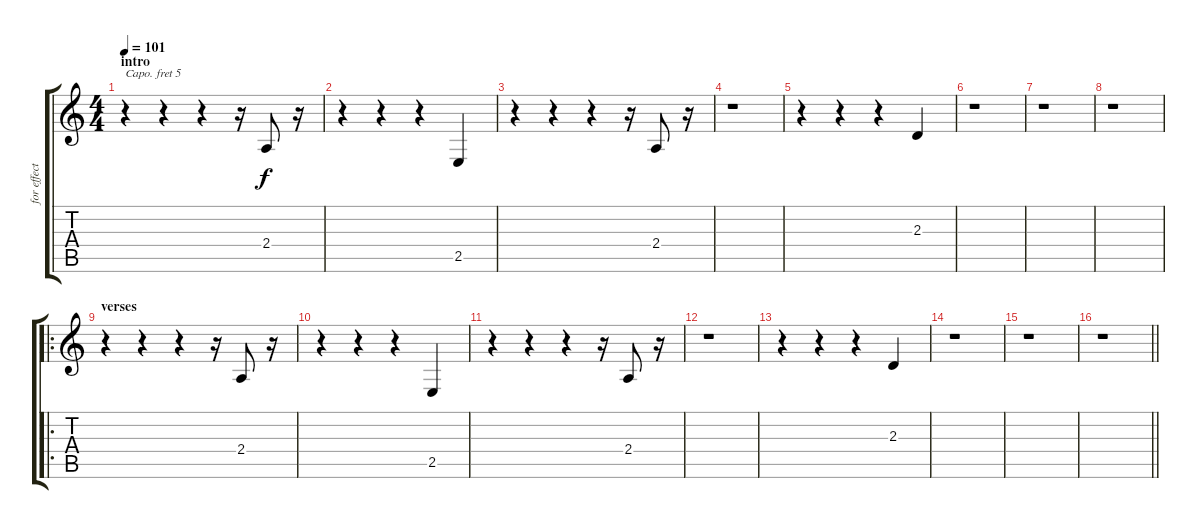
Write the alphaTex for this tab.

\track ("for effect" "for effect") {instrument guitarfretnoise}
\staff {score tabs}
\capo 5
\tuning (E4 B3 G3 D3 A2 E2) {hide}
\ts (4 4)
\section ("" "intro")
\tempo 101
\clef g2
\ks c
r.4{dy f instrument guitarfretnoise} r.4 r.4 r.16 2.4.8 r.16 |
r.4 r.4 r.4 2.5.4 |
r.4 r.4 r.4 r.16 2.4.8 r.16 |
r.1 |
r.4 r.4 r.4 2.3.4 |
r.1 |
r.1 |
r.1 |
\ro
\section ("" "verses")
r.4 r.4 r.4 r.16 2.4.8 r.16 |
r.4 r.4 r.4 2.5.4 |
r.4 r.4 r.4 r.16 2.4.8 r.16 |
r.1 |
r.4 r.4 r.4 2.3.4 |
r.1 |
r.1 |
\barLineRight lightlight
r.1
